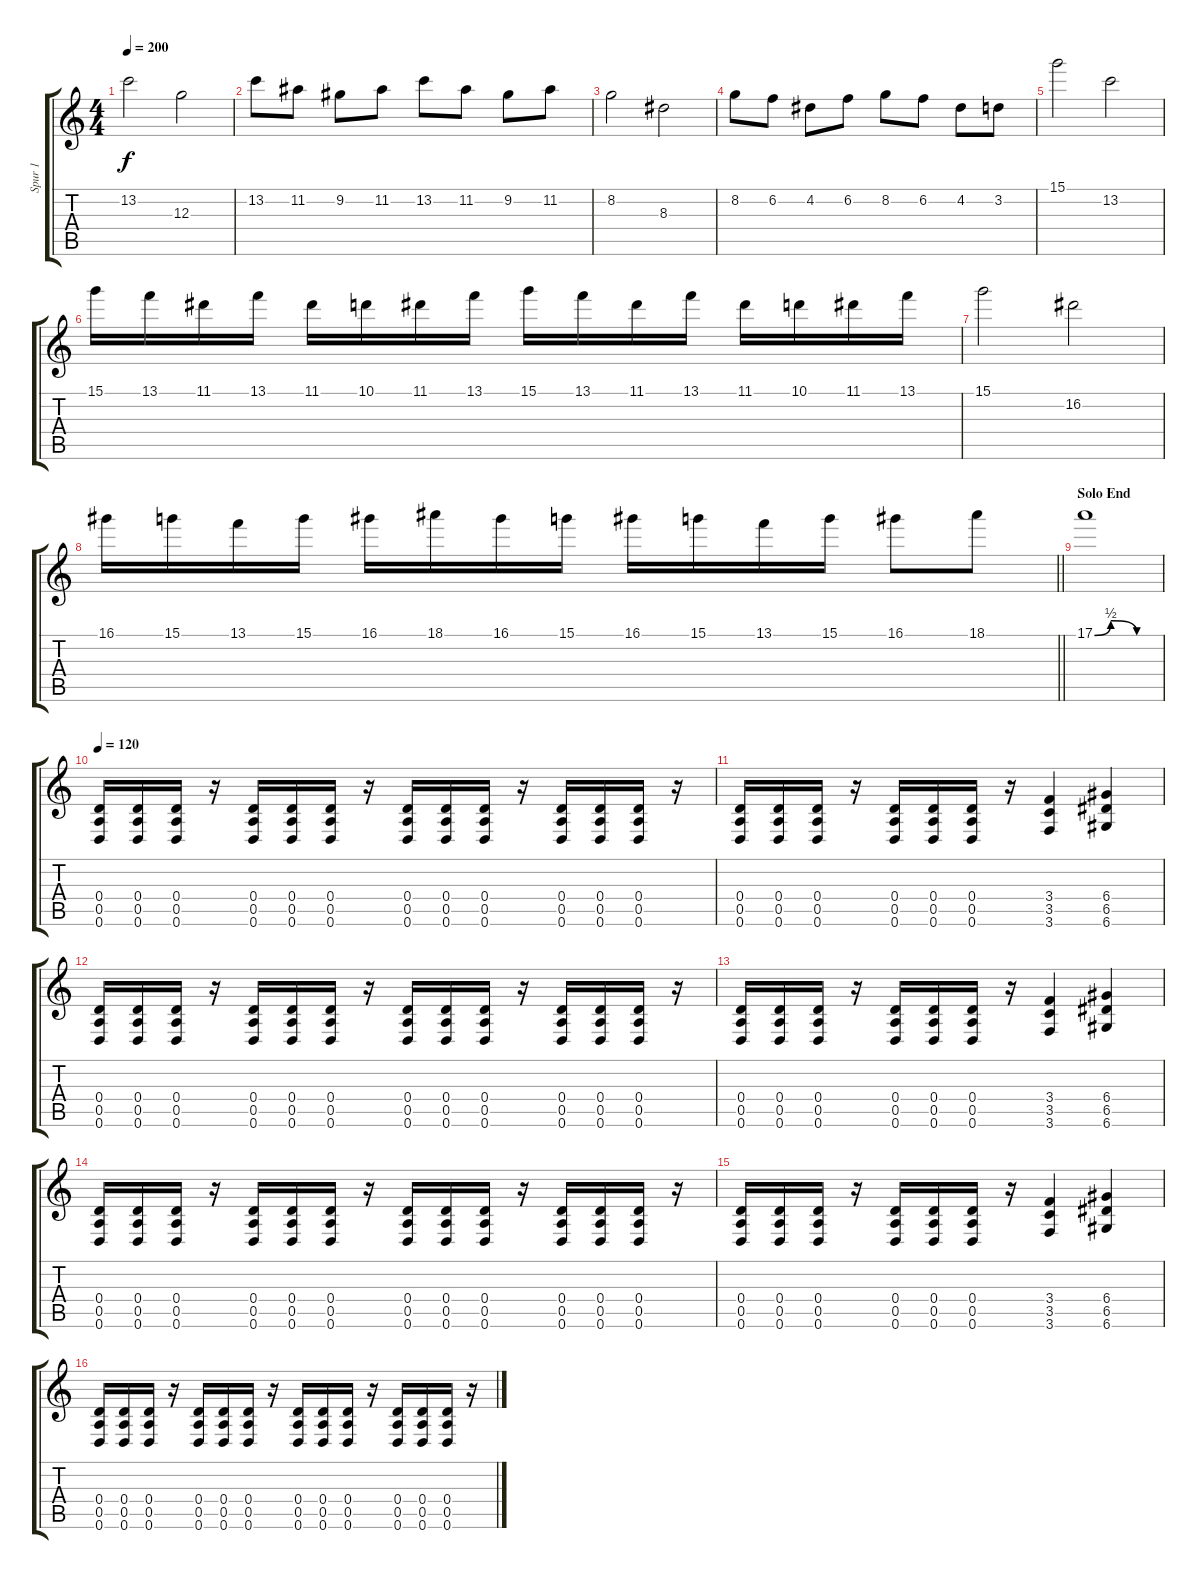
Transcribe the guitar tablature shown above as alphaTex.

\track ("Spur 1" "Spur 1") {instrument distortionguitar}
\staff {score tabs}
\tuning (E4 B3 G3 D3 A2 D2) {hide}
\ts (4 4)
\tempo 200
\clef g2
\ks c
13.2.2{dy f} 12.3.2 |
13.2.8 11.2.8 9.2.8 11.2.8 13.2.8 11.2.8 9.2.8 11.2.8 |
8.2.2 8.3.2 |
8.2.8 6.2.8 4.2.8 6.2.8 8.2.8 6.2.8 4.2.8 3.2.8 |
15.1.2 13.2.2 |
15.1.16 13.1.16 11.1.16 13.1.16 11.1.16 10.1.16 11.1.16 13.1.16 15.1.16 13.1.16 11.1.16 13.1.16 11.1.16 10.1.16 11.1.16 13.1.16 |
15.1.2 16.2.2 |
\barLineRight lightlight
16.1.16 15.1.16 13.1.16 15.1.16 16.1.16 18.1.16 16.1.16 15.1.16 16.1.16 15.1.16 13.1.16 15.1.16 16.1.8 18.1.8 |
\section ("" "Solo End")
17.1{be (custom 0 0 15 2 39 0 60 0)}.1 |
\tempo 120
(0.4 0.5 0.6).16 (0.4 0.5 0.6).16 (0.4 0.5 0.6).16 r.16 (0.4 0.5 0.6).16 (0.4 0.5 0.6).16 (0.4 0.5 0.6).16 r.16 (0.4 0.5 0.6).16 (0.4 0.5 0.6).16 (0.4 0.5 0.6).16 r.16 (0.4 0.5 0.6).16 (0.4 0.5 0.6).16 (0.4 0.5 0.6).16 r.16 |
(0.4 0.5 0.6).16 (0.4 0.5 0.6).16 (0.4 0.5 0.6).16 r.16 (0.4 0.5 0.6).16 (0.4 0.5 0.6).16 (0.4 0.5 0.6).16 r.16 (3.4 3.5 3.6).4 (6.4 6.5 6.6).4 |
(0.4 0.5 0.6).16 (0.4 0.5 0.6).16 (0.4 0.5 0.6).16 r.16 (0.4 0.5 0.6).16 (0.4 0.5 0.6).16 (0.4 0.5 0.6).16 r.16 (0.4 0.5 0.6).16 (0.4 0.5 0.6).16 (0.4 0.5 0.6).16 r.16 (0.4 0.5 0.6).16 (0.4 0.5 0.6).16 (0.4 0.5 0.6).16 r.16 |
(0.4 0.5 0.6).16 (0.4 0.5 0.6).16 (0.4 0.5 0.6).16 r.16 (0.4 0.5 0.6).16 (0.4 0.5 0.6).16 (0.4 0.5 0.6).16 r.16 (3.4 3.5 3.6).4 (6.4 6.5 6.6).4 |
(0.4 0.5 0.6).16 (0.4 0.5 0.6).16 (0.4 0.5 0.6).16 r.16 (0.4 0.5 0.6).16 (0.4 0.5 0.6).16 (0.4 0.5 0.6).16 r.16 (0.4 0.5 0.6).16 (0.4 0.5 0.6).16 (0.4 0.5 0.6).16 r.16 (0.4 0.5 0.6).16 (0.4 0.5 0.6).16 (0.4 0.5 0.6).16 r.16 |
(0.4 0.5 0.6).16 (0.4 0.5 0.6).16 (0.4 0.5 0.6).16 r.16 (0.4 0.5 0.6).16 (0.4 0.5 0.6).16 (0.4 0.5 0.6).16 r.16 (3.4 3.5 3.6).4 (6.4 6.5 6.6).4 |
(0.4 0.5 0.6).16 (0.4 0.5 0.6).16 (0.4 0.5 0.6).16 r.16 (0.4 0.5 0.6).16 (0.4 0.5 0.6).16 (0.4 0.5 0.6).16 r.16 (0.4 0.5 0.6).16 (0.4 0.5 0.6).16 (0.4 0.5 0.6).16 r.16 (0.4 0.5 0.6).16 (0.4 0.5 0.6).16 (0.4 0.5 0.6).16 r.16
